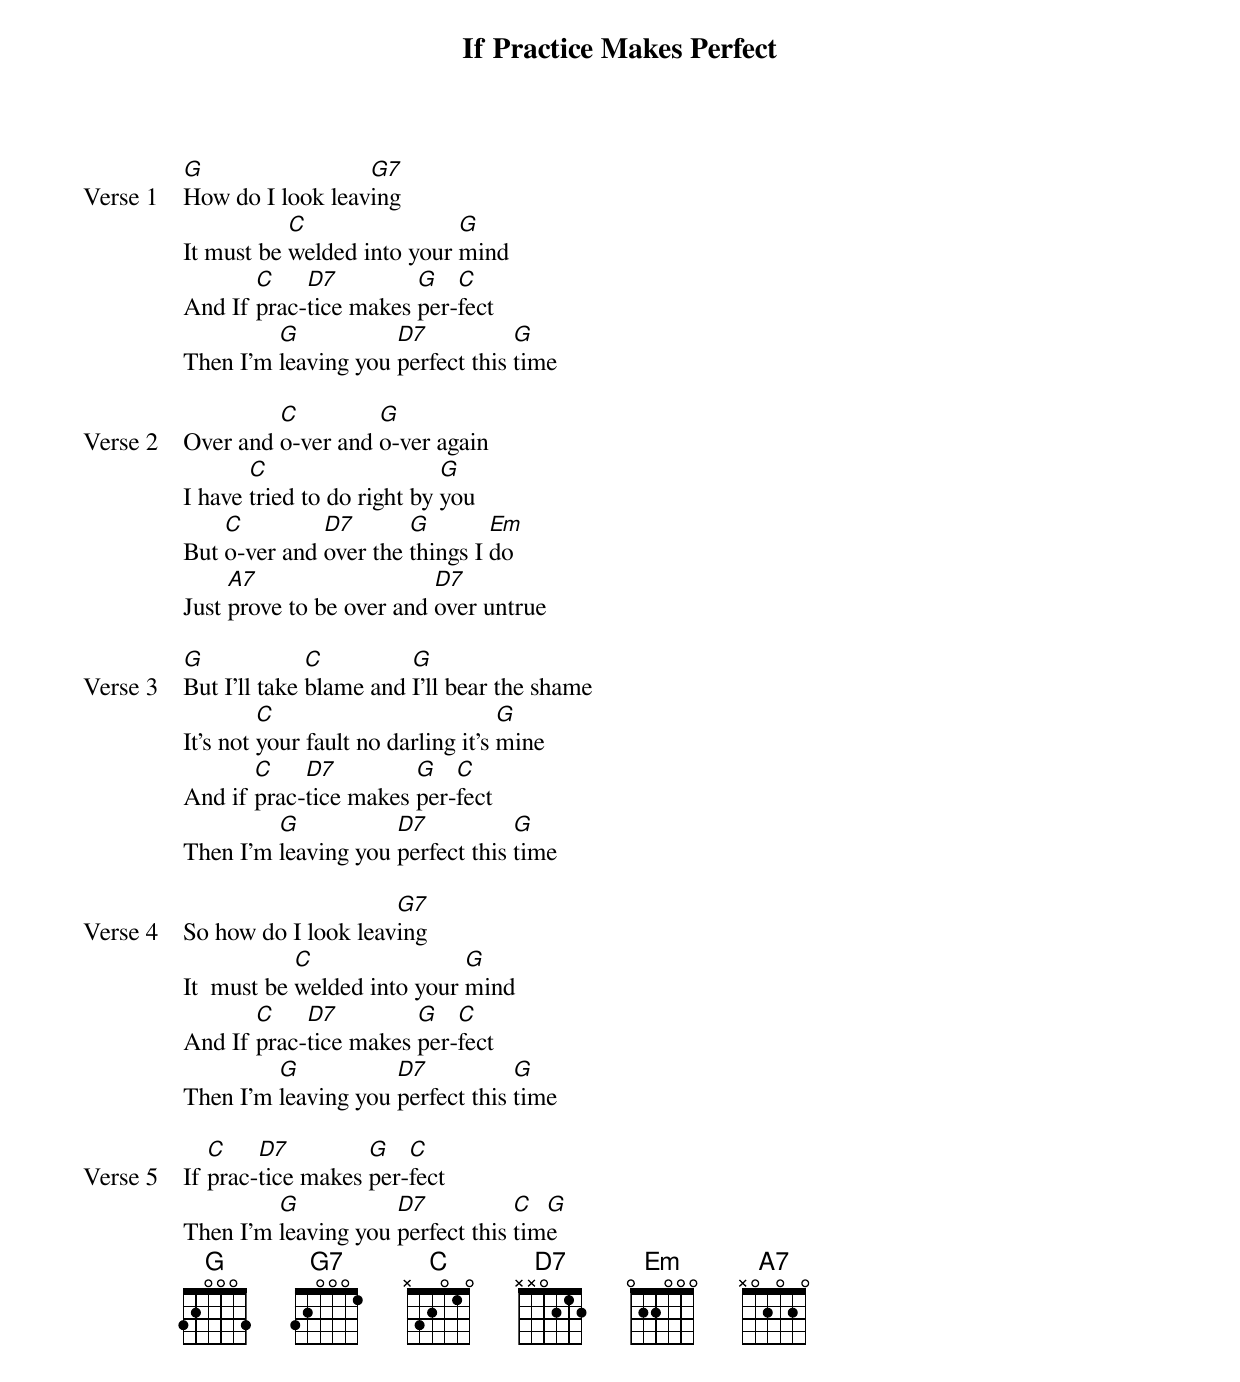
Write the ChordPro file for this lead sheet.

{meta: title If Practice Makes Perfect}
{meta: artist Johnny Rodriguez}
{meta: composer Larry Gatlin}
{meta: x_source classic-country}
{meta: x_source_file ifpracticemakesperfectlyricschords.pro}
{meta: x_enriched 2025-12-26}

{start_of_verse: Verse 1}
[G]How do I look leav[G7]ing
It must be [C]welded into your [G]mind
And If [C]prac-[D7]tice makes [G]per-[C]fect
Then I'm [G]leaving you [D7]perfect this [G]time
{end_of_verse}

{start_of_verse: Verse 2}
Over and [C]o-ver and [G]o-ver again
I have [C]tried to do right by [G]you
But [C]o-ver and [D7]over the [G]things I [Em]do
Just [A7]prove to be over and [D7]over untrue
{end_of_verse}

{start_of_verse: Verse 3}
[G]But I'll take [C]blame and [G]I'll bear the shame
It's not [C]your fault no darling it's [G]mine
And if [C]prac-[D7]tice makes [G]per-[C]fect
Then I'm [G]leaving you [D7]perfect this [G]time
{end_of_verse}

{start_of_verse: Verse 4}
So how do I look leav[G7]ing
It  must be [C]welded into your [G]mind
And If [C]prac-[D7]tice makes [G]per-[C]fect
Then I'm [G]leaving you [D7]perfect this [G]time
{end_of_verse}

{start_of_verse: Verse 5}
If [C]prac-[D7]tice makes [G]per-[C]fect
Then I'm [G]leaving you [D7]perfect this [C]tim[G]e
{end_of_verse}
